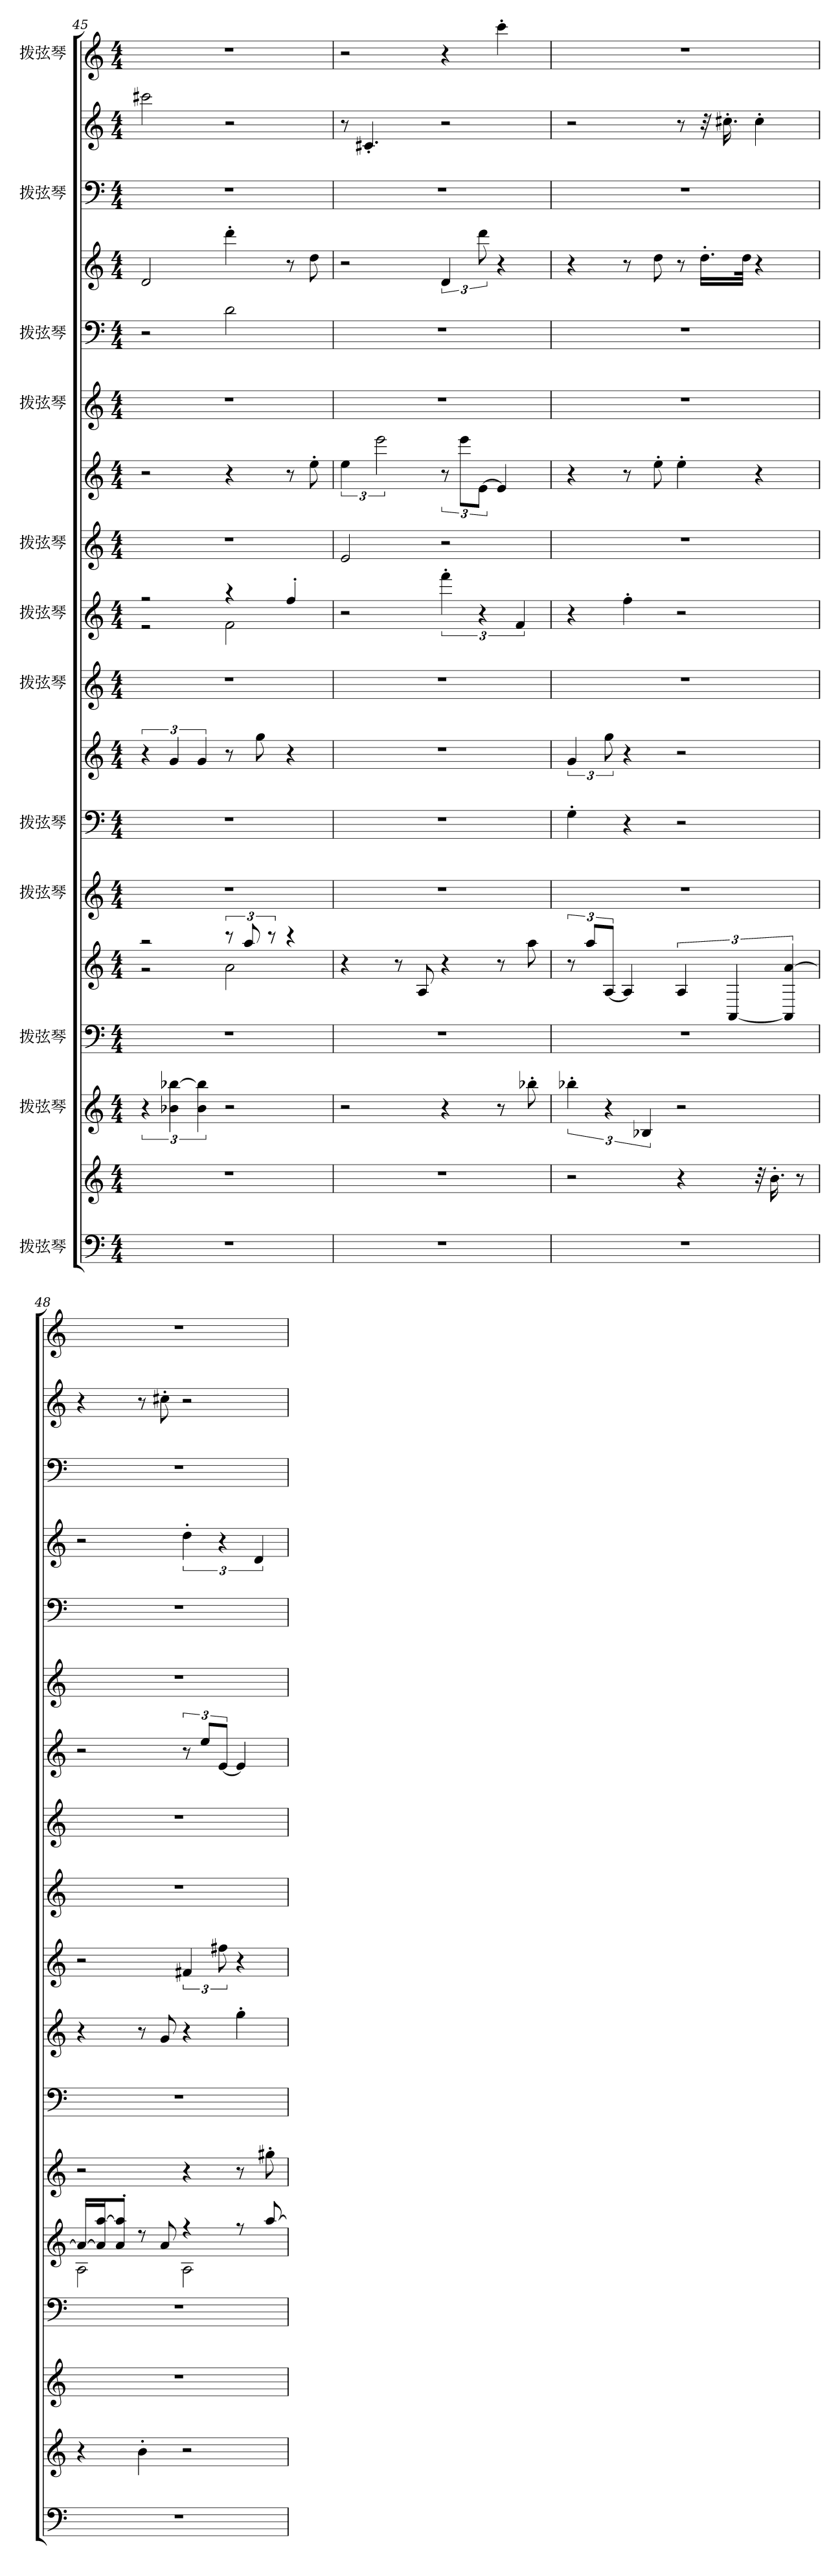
**kern	**kern	**kern	**kern	**kern	**kern	**kern	**kern	**kern	**kern	**kern	**kern	**kern	**kern	**kern	**kern	**kern	**kern
*part12	*part12	*part11	*part10	*part10	*part9	*part8	*part8	*part7	*part6	*part5	*part5	*part4	*part3	*part3	*part2	*part2	*part1
*staff18	*staff17	*staff16	*staff15	*staff14	*staff13	*staff12	*staff11	*staff10	*staff9	*staff8	*staff7	*staff6	*staff5	*staff4	*staff3	*staff2	*staff1
*I"拨弦琴	*	*I"拨弦琴	*I"拨弦琴	*	*I"拨弦琴	*I"拨弦琴	*	*I"拨弦琴	*I"拨弦琴	*I"拨弦琴	*	*I"拨弦琴	*I"拨弦琴	*	*I"拨弦琴	*	*I"拨弦琴
!!LO:PB:g=z
*clefF4	*clefG2	*clefG2	*clefF4	*clefG2	*clefG2	*clefF4	*clefG2	*clefG2	*clefG2	*clefG2	*clefG2	*clefG2	*clefF4	*clefG2	*clefF4	*clefG2	*clefG2
*k[]	*k[]	*k[]	*k[]	*k[]	*k[]	*k[]	*k[]	*k[]	*k[]	*k[]	*k[]	*k[]	*k[]	*k[]	*k[]	*k[]	*k[]
*M4/4	*M4/4	*M4/4	*M4/4	*M4/4	*M4/4	*M4/4	*M4/4	*M4/4	*M4/4	*M4/4	*M4/4	*M4/4	*M4/4	*M4/4	*M4/4	*M4/4	*M4/4
=45	=45	=45	=45	=45	=45	=45	=45	=45	=45	=45	=45	=45	=45	=45	=45	=45	=45
*	*	*	*	*^	*	*	*	*	*^	*	*	*	*	*	*	*	*
1r	1r	6r	1r	2r	2r	1r	1r	6r	1r	2r	2r	1r	2r	1r	2r	2d/	1r	2ccc#X\	1r
.	.	6b-X\ [6bb-X\	.	.	.	.	.	6g/	.	.	.	.	.	.	.	.	.	.	.
.	.	6b-\ 6bb-\]	.	.	.	.	.	6g/	.	.	.	.	.	.	.	.	.	.	.
.	.	2r	.	12r	2a\	.	.	8r	.	4r	2f\	.	4r	.	2d\	4ddd'\	.	2r	.
.	.	.	.	12aa/	.	.	.	.	.	.	.	.	.	.	.	.	.	.	.
.	.	.	.	.	.	.	.	8gg\	.	.	.	.	.	.	.	.	.	.	.
.	.	.	.	12r	.	.	.	.	.	.	.	.	.	.	.	.	.	.	.
.	.	.	.	4r	.	.	.	4r	.	4ff'/	.	.	8r	.	.	8r	.	.	.
.	.	.	.	.	.	.	.	.	.	.	.	.	8ee'\	.	.	8dd\	.	.	.
*	*	*	*	*v	*v	*	*	*	*	*v	*v	*	*	*	*	*	*	*	*
=46	=46	=46	=46	=46	=46	=46	=46	=46	=46	=46	=46	=46	=46	=46	=46	=46	=46
1r	1r	2r	1r	4r	1r	1r	1r	1r	2r	2e/	6ee\	1r	1r	2r	1r	8r	2r
.	.	.	.	.	.	.	.	.	.	.	.	.	.	.	.	4.c#X'/	.
.	.	.	.	.	.	.	.	.	.	.	3eee\	.	.	.	.	.	.
.	.	.	.	8r	.	.	.	.	.	.	.	.	.	.	.	.	.
.	.	.	.	8A/	.	.	.	.	.	.	.	.	.	.	.	.	.
.	.	4r	.	4r	.	.	.	.	6fff'\	2r	12r	.	.	6d/	.	2r	4r
.	.	.	.	.	.	.	.	.	.	.	12eee\L	.	.	.	.	.	.
.	.	.	.	.	.	.	.	.	6r	.	[12e\J	.	.	12ddd\	.	.	.
.	.	8r	.	8r	.	.	.	.	.	.	4e/]	.	.	4r	.	.	4ccc'\
.	.	.	.	.	.	.	.	.	6f/	.	.	.	.	.	.	.	.
.	.	8bb-X'\	.	8aa\	.	.	.	.	.	.	.	.	.	.	.	.	.
=47	=47	=47	=47	=47	=47	=47	=47	=47	=47	=47	=47	=47	=47	=47	=47	=47	=47
1r	2r	6bb-X'\	1r	12r	1r	4G'\	6g/	1r	4r	1r	4r	1r	1r	4r	1r	2r	1r
.	.	.	.	12aa/L	.	.	.	.	.	.	.	.	.	.	.	.	.
.	.	6r	.	[12A/J	.	.	12gg\	.	.	.	.	.	.	.	.	.	.
.	.	.	.	4A/]	.	4r	4r	.	4ff'\	.	8r	.	.	8r	.	.	.
.	.	6B-X/	.	.	.	.	.	.	.	.	.	.	.	.	.	.	.
.	.	.	.	.	.	.	.	.	.	.	8ee'\	.	.	8dd\	.	.	.
.	4r	2r	.	6A/	.	2r	2r	.	2r	.	4ee'\	.	.	8r	.	8r	.
.	.	.	.	.	.	.	.	.	.	.	.	.	.	16.dd'\LL	.	32r	.
.	.	.	.	.	.	.	.	.	.	.	.	.	.	.	.	16.cc#X'\	.
.	.	.	.	[6AA/	.	.	.	.	.	.	.	.	.	.	.	.	.
.	.	.	.	.	.	.	.	.	.	.	.	.	.	32dd\JJk	.	.	.
.	32r	.	.	.	.	.	.	.	.	.	4r	.	.	4r	.	4cc#'\	.
.	16.b'\	.	.	.	.	.	.	.	.	.	.	.	.	.	.	.	.
.	.	.	.	6AA/] [6a/	.	.	.	.	.	.	.	.	.	.	.	.	.
.	8r	.	.	.	.	.	.	.	.	.	.	.	.	.	.	.	.
!!LO:PB:g=z
=48	=48	=48	=48	=48	=48	=48	=48	=48	=48	=48	=48	=48	=48	=48	=48	=48	=48
*	*	*	*	*^	*	*	*	*	*	*	*	*	*	*	*	*	*
1r	4r	1r	1r	16a/LL_	2A\	2r	1r	4r	2r	1r	1r	2r	1r	1r	2r	1r	4r	1r
.	.	.	.	16a/] [16aa/J	.	.	.	.	.	.	.	.	.	.	.	.	.	.
.	.	.	.	8a/' 8aa/]'J	.	.	.	.	.	.	.	.	.	.	.	.	.	.
.	4b'\	.	.	8r	.	.	.	8r	.	.	.	.	.	.	.	.	8r	.
.	.	.	.	8a/	.	.	.	8g/	.	.	.	.	.	.	.	.	8cc#X'\	.
.	2r	.	.	4r	2A\	4r	.	4r	6f#X/	.	.	12r	.	.	6dd'\	.	2r	.
.	.	.	.	.	.	.	.	.	.	.	.	12ee/L	.	.	.	.	.	.
.	.	.	.	.	.	.	.	.	12ff#X\	.	.	[12e/J	.	.	6r	.	.	.
.	.	.	.	8r	.	8r	.	4gg'\	4r	.	.	4e/]	.	.	.	.	.	.
.	.	.	.	.	.	.	.	.	.	.	.	.	.	.	6d/	.	.	.
.	.	.	.	[8aa/	.	8gg#X'\	.	.	.	.	.	.	.	.	.	.	.	.
*	*	*	*	*v	*v	*	*	*	*	*	*	*	*	*	*	*	*	*
=	=	=	=	=	=	=	=	=	=	=	=	=	=	=	=	=	=
*-	*-	*-	*-	*-	*-	*-	*-	*-	*-	*-	*-	*-	*-	*-	*-	*-	*-
